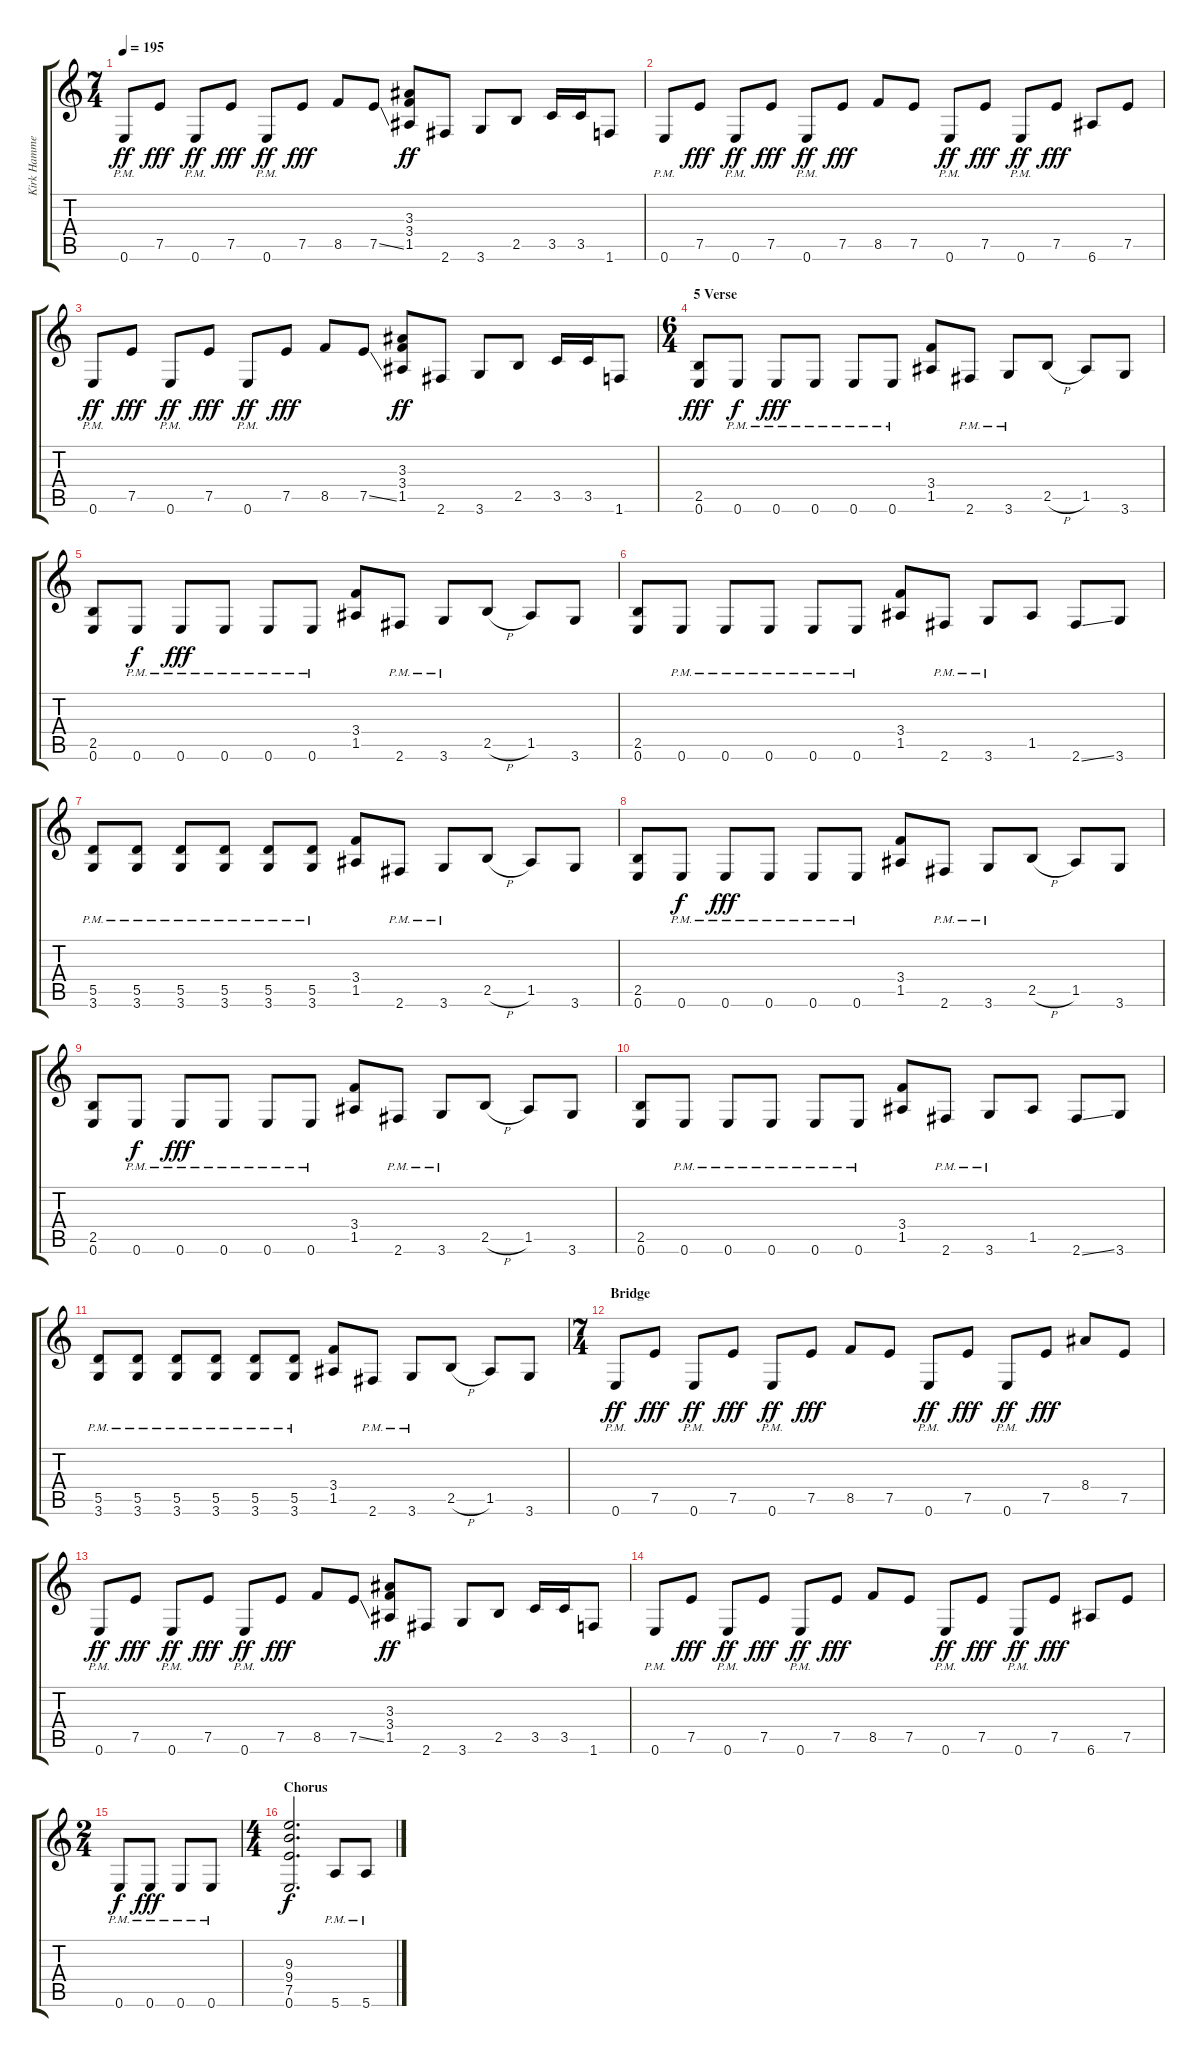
\track ("Kirk Hammet (Guitar 2)" "Kirk Hamme") {instrument distortionguitar}
\staff {score tabs}
\tuning (E4 B3 G3 D3 A2 E2) {hide}
\ts (7 4)
\tempo 195
\clef g2
\ks c
0.6{pm}.8{dy ff} 7.5.8{dy fff} 0.6{pm}.8{dy ff} 7.5.8{dy fff} 0.6{pm}.8{dy ff} 7.5.8{dy fff} 8.5.8 7.5{ss}.8 (3.3 3.4 1.5).8{dy ff} 2.6.8 3.6.8 2.5.8 3.5.16 3.5.16 1.6.8 |
0.6{pm}.8 7.5.8{dy fff} 0.6{pm}.8{dy ff} 7.5.8{dy fff} 0.6{pm}.8{dy ff} 7.5.8{dy fff} 8.5.8 7.5.8 0.6{pm}.8{dy ff} 7.5.8{dy fff} 0.6{pm}.8{dy ff} 7.5.8{dy fff} 6.6.8 7.5.8 |
0.6{pm}.8{dy ff} 7.5.8{dy fff} 0.6{pm}.8{dy ff} 7.5.8{dy fff} 0.6{pm}.8{dy ff} 7.5.8{dy fff} 8.5.8 7.5{ss}.8 (3.3 3.4 1.5).8{dy ff} 2.6.8 3.6.8 2.5.8 3.5.16 3.5.16 1.6.8 |
\ts (6 4)
\section ("" "5 Verse")
(2.5 0.6).8{dy fff} 0.6{pm}.8{dy f} 0.6{pm}.8{dy fff} 0.6{pm}.8 0.6{pm}.8 0.6{pm}.8 (3.4 1.5).8 2.6{pm}.8 3.6{pm}.8 2.5{h}.8 1.5.8 3.6.8 |
(2.5 0.6).8 0.6{pm}.8{dy f} 0.6{pm}.8{dy fff} 0.6{pm}.8 0.6{pm}.8 0.6{pm}.8 (3.4 1.5).8 2.6{pm}.8 3.6{pm}.8 2.5{h}.8 1.5.8 3.6.8 |
(2.5 0.6).8 0.6{pm}.8 0.6{pm}.8 0.6{pm}.8 0.6{pm}.8 0.6{pm}.8 (3.4 1.5).8 2.6{pm}.8 3.6{pm}.8 1.5.8 2.6{ss}.8 3.6.8 |
(5.5 3.6{pm}).8 (5.5 3.6{pm}).8 (5.5 3.6{pm}).8 (5.5 3.6{pm}).8 (5.5 3.6{pm}).8 (5.5 3.6{pm}).8 (3.4 1.5).8 2.6{pm}.8 3.6{pm}.8 2.5{h}.8 1.5.8 3.6.8 |
(2.5 0.6).8 0.6{pm}.8{dy f} 0.6{pm}.8{dy fff} 0.6{pm}.8 0.6{pm}.8 0.6{pm}.8 (3.4 1.5).8 2.6{pm}.8 3.6{pm}.8 2.5{h}.8 1.5.8 3.6.8 |
(2.5 0.6).8 0.6{pm}.8{dy f} 0.6{pm}.8{dy fff} 0.6{pm}.8 0.6{pm}.8 0.6{pm}.8 (3.4 1.5).8 2.6{pm}.8 3.6{pm}.8 2.5{h}.8 1.5.8 3.6.8 |
(2.5 0.6).8 0.6{pm}.8 0.6{pm}.8 0.6{pm}.8 0.6{pm}.8 0.6{pm}.8 (3.4 1.5).8 2.6{pm}.8 3.6{pm}.8 1.5.8 2.6{ss}.8 3.6.8 |
(5.5 3.6{pm}).8 (5.5 3.6{pm}).8 (5.5 3.6{pm}).8 (5.5 3.6{pm}).8 (5.5 3.6{pm}).8 (5.5 3.6{pm}).8 (3.4 1.5).8 2.6{pm}.8 3.6{pm}.8 2.5{h}.8 1.5.8 3.6.8 |
\ts (7 4)
\section ("" "Bridge")
0.6{pm}.8{dy ff} 7.5.8{dy fff} 0.6{pm}.8{dy ff} 7.5.8{dy fff} 0.6{pm}.8{dy ff} 7.5.8{dy fff} 8.5.8 7.5.8 0.6{pm}.8{dy ff} 7.5.8{dy fff} 0.6{pm}.8{dy ff} 7.5.8{dy fff} 8.4.8 7.5.8 |
0.6{pm}.8{dy ff} 7.5.8{dy fff} 0.6{pm}.8{dy ff} 7.5.8{dy fff} 0.6{pm}.8{dy ff} 7.5.8{dy fff} 8.5.8 7.5{ss}.8 (3.3 3.4 1.5).8{dy ff} 2.6.8 3.6.8 2.5.8 3.5.16 3.5.16 1.6.8 |
0.6{pm}.8 7.5.8{dy fff} 0.6{pm}.8{dy ff} 7.5.8{dy fff} 0.6{pm}.8{dy ff} 7.5.8{dy fff} 8.5.8 7.5.8 0.6{pm}.8{dy ff} 7.5.8{dy fff} 0.6{pm}.8{dy ff} 7.5.8{dy fff} 6.6.8 7.5.8 |
\ts (2 4)
0.6{pm}.8{dy f} 0.6{pm}.8{dy fff} 0.6{pm}.8 0.6{pm}.8 |
\ts (4 4)
\section ("" "Chorus")
(9.3 9.4 7.5 0.6).2{d dy f} 5.6{pm}.8 5.6{pm}.8
